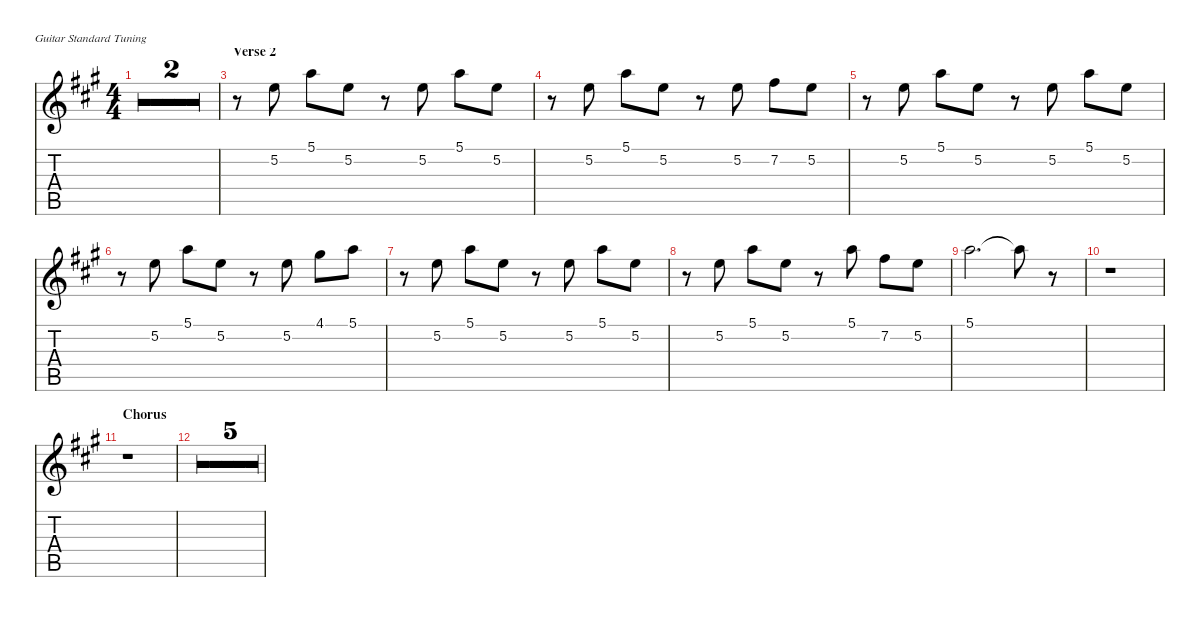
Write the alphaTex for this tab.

\defaultSystemsLayout 4
\hideDynamics
\bracketExtendMode nobrackets
\singleTrackTrackNamePolicy hidden
\multiTrackTrackNamePolicy hidden
\otherSystemsTrackNameOrientation horizontal
\track ("Lead Guitar 2" "E-Gt") {multiBarRest instrument electricguitarclean}
\staff {score tabs}
\tuning (E4 B3 G3 D3 A2 E2)
\ts (4 4)
\tempo 120
\clef g2
\ks a
r.1{dy mf beam Down} |
r.1{beam Down} |
\section ("" "Verse 2")
r.8{beam Down} 5.2{acc forcenatural}.8{dy f beam Down} 5.1{acc forcenatural}.8{beam Down} 5.2{acc forcenatural}.8{beam Down} r.8{beam Down} 5.2{acc forcenatural}.8{beam Down} 5.1{acc forcenatural}.8{beam Down} 5.2{acc forcenatural}.8{beam Down} |
r.8{beam Down} 5.2{acc forcenatural}.8{beam Down} 5.1{acc forcenatural}.8{beam Down} 5.2{acc forcenatural}.8{beam Down} r.8{beam Down} 5.2{acc forcenatural}.8{beam Down} 7.2{acc #}.8{beam Down} 5.2{acc forcenatural}.8{beam Down} |
r.8{beam Down} 5.2{acc forcenatural}.8{beam Down} 5.1{acc forcenatural}.8{beam Down} 5.2{acc forcenatural}.8{beam Down} r.8{beam Down} 5.2{acc forcenatural}.8{beam Down} 5.1{acc forcenatural}.8{beam Down} 5.2{acc forcenatural}.8{beam Down} |
r.8{beam Down} 5.2{acc forcenatural}.8{beam Down} 5.1{acc forcenatural}.8{beam Down} 5.2{acc forcenatural}.8{beam Down} r.8{beam Down} 5.2{acc forcenatural}.8{beam Down} 4.1{acc #}.8{beam Down} 5.1{acc forcenatural}.8{beam Down} |
r.8{beam Down} 5.2{acc forcenatural}.8{beam Down} 5.1{acc forcenatural}.8{beam Down} 5.2{acc forcenatural}.8{beam Down} r.8{beam Down} 5.2{acc forcenatural}.8{beam Down} 5.1{acc forcenatural}.8{beam Down} 5.2{acc forcenatural}.8{beam Down} |
r.8{beam Down} 5.2{acc forcenatural}.8{beam Down} 5.1{acc forcenatural}.8{beam Down} 5.2{acc forcenatural}.8{beam Down} r.8{beam Down} 5.1{acc forcenatural}.8{beam Down} 7.2{acc #}.8{beam Down} 5.2{acc forcenatural}.8{beam Down} |
5.1{acc forcenatural}.2{d beam Down} 5.1{t acc forcenatural}.8{beam Down} r.8{beam Down} |
r.1{beam Down} |
\section ("" "Chorus")
r.1{beam Down} |
r.1{beam Down} |
r.1{beam Down} |
r.1{beam Down} |
r.1{beam Down} |
r.1{beam Down}
